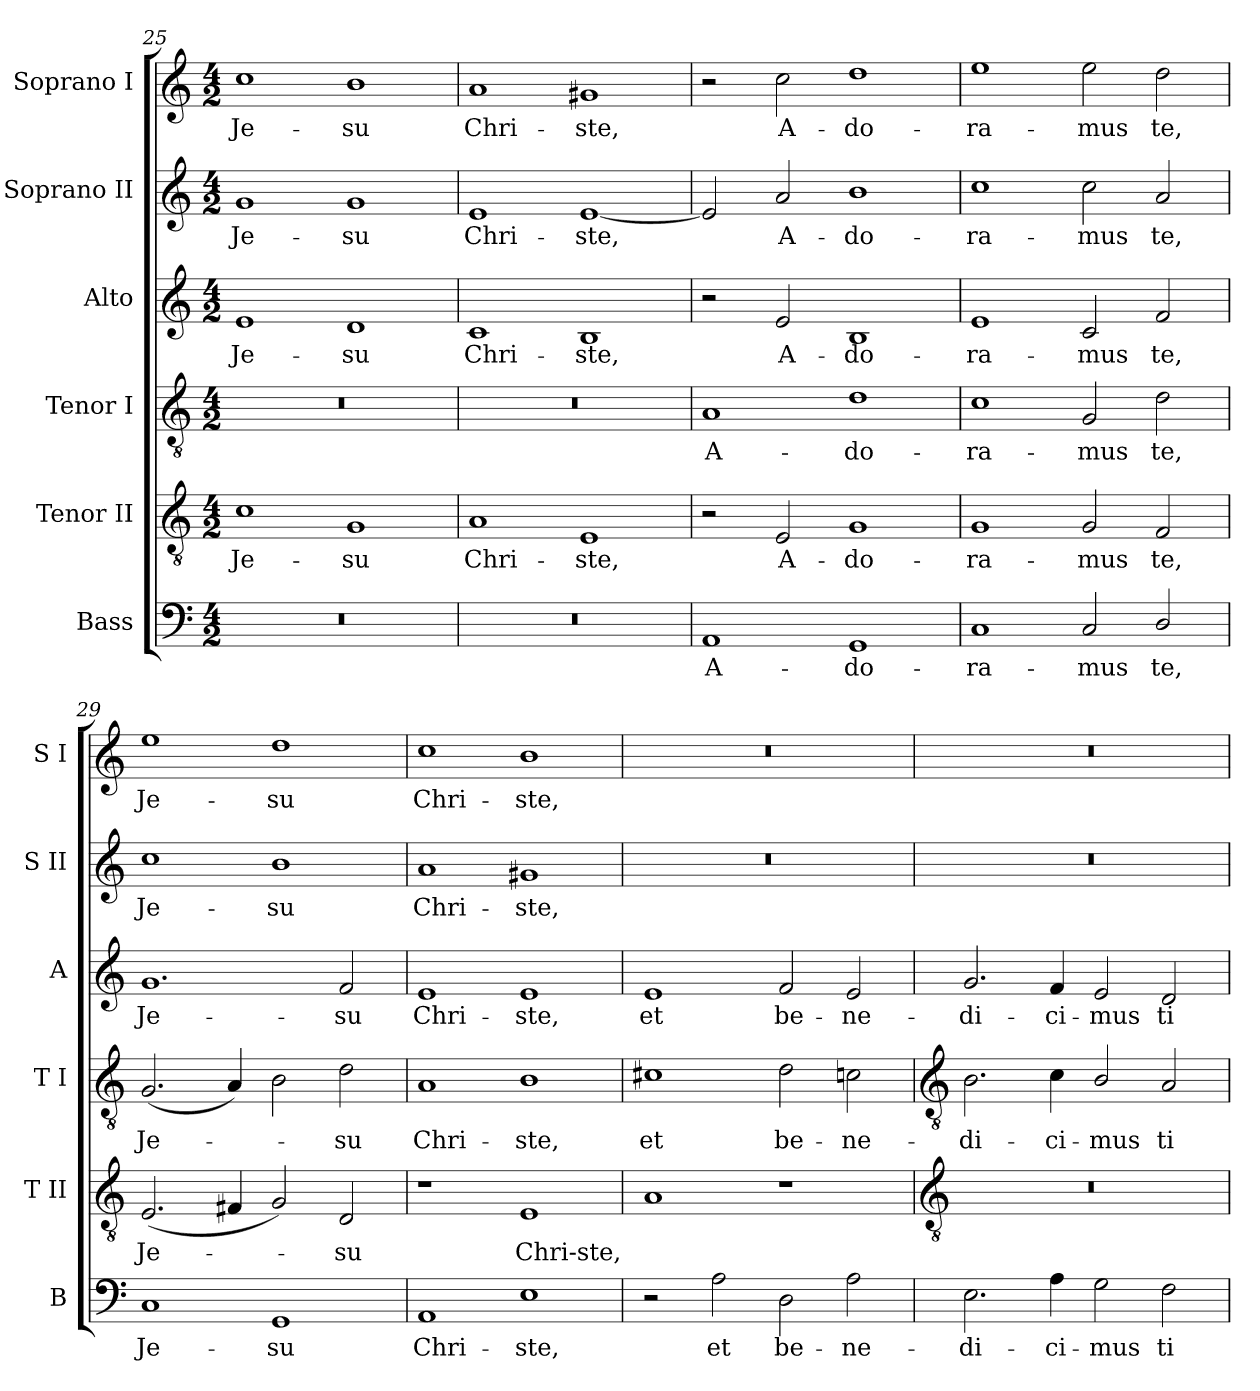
**kern	**text	**kern	**text	**kern	**text	**kern	**text	**kern	**text	**kern	**text
*part6	*part6	*part5	*part5	*part4	*part4	*part3	*part3	*part2	*part2	*part1	*part1
*staff6	*staff6	*staff5	*staff5	*staff4	*staff4	*staff3	*staff3	*staff2	*staff2	*staff1	*staff1
*I"Bass	*	*I"Tenor II	*	*I"Tenor I	*	*I"Alto	*	*I"Soprano II	*	*I"Soprano I	*
*I'B	*	*I'T II	*	*I'T I	*	*I'A	*	*I'S II	*	*I'S I	*
!!LO:LB:g=z
*clefF4	*	*clefGv2	*	*clefGv2	*	*clefG2	*	*clefG2	*	*clefG2	*
*k[]	*	*k[]	*	*k[]	*	*k[]	*	*k[]	*	*k[]	*
*C:	*	*C:	*	*C:	*	*C:	*	*C:	*	*C:	*
*M4/2	*	*M4/2	*	*M4/2	*	*M4/2	*	*M4/2	*	*M4/2	*
=25	=25	=25	=25	=25	=25	=25	=25	=25	=25	=25	=25
!	!	!	!LO:LY:b	!	!	!	!LO:LY:b	!	!LO:LY:b	!	!LO:LY:b
0r	.	1c	Je-	0r	.	1e	Je-	1g	Je-	1cc	Je-
!	!	!	!LO:LY:b	!	!	!	!LO:LY:b	!	!LO:LY:b	!	!LO:LY:b
.	.	1G	-su	.	.	1d	-su	1g	-su	1b	-su
=26	=26	=26	=26	=26	=26	=26	=26	=26	=26	=26	=26
!	!	!	!LO:LY:b	!	!	!	!LO:LY:b	!	!LO:LY:b	!	!LO:LY:b
0r	.	1A	Chri-	0r	.	1c	Chri-	1e	Chri-	1a	Chri-
!	!	!	!LO:LY:b	!	!	!	!LO:LY:b	!	!LO:LY:b	!	!LO:LY:b
.	.	1E	-ste,	.	.	1B	-ste,	[1e	-ste,	1g#X	-ste,
=27	=27	=27	=27	=27	=27	=27	=27	=27	=27	=27	=27
!	!LO:LY:b	!	!	!	!LO:LY:b	!	!	!	!	!	!
1AA	A-	2r	.	1A	A-	2r	.	2e]	.	2r	.
!	!	!	!LO:LY:b	!	!	!	!LO:LY:b	!	!LO:LY:b	!	!LO:LY:b
.	.	2E	A-	.	.	2e	A-	2a	A-	2cc	A-
!	!LO:LY:b	!	!LO:LY:b	!	!LO:LY:b	!	!LO:LY:b	!	!LO:LY:b	!	!LO:LY:b
1GG	-do-	1G	-do-	1d	-do-	1B	-do-	1b	-do-	1dd	-do-
=28	=28	=28	=28	=28	=28	=28	=28	=28	=28	=28	=28
!	!LO:LY:b	!	!LO:LY:b	!	!LO:LY:b	!	!LO:LY:b	!	!LO:LY:b	!	!LO:LY:b
1C	-ra-	1G	-ra-	1c	-ra-	1e	-ra-	1cc	-ra-	1ee	-ra-
!	!LO:LY:b	!	!LO:LY:b	!	!LO:LY:b	!	!LO:LY:b	!	!LO:LY:b	!	!LO:LY:b
2C	-mus	2G	-mus	2G	-mus	2c	-mus	2cc	-mus	2ee	-mus
!	!LO:LY:b	!	!LO:LY:b	!	!LO:LY:b	!	!LO:LY:b	!	!LO:LY:b	!	!LO:LY:b
2D/	te,	2F	te,	2d	te,	2f	te,	2a	te,	2dd	te,
=29	=29	=29	=29	=29	=29	=29	=29	=29	=29	=29	=29
!	!LO:LY:b	!	!LO:LY:b	!	!LO:LY:b	!	!LO:LY:b	!	!LO:LY:b	!	!LO:LY:b
1C	Je-	(<2.E	Je-	(<2.G	Je-	1.g	Je-	1cc	Je-	1ee	Je-
.	.	4F#X	.	4A)	.	.	.	.	.	.	.
!	!LO:LY:b	!	!	!	!	!	!	!	!LO:LY:b	!	!LO:LY:b
1GG	-su	2G)	.	2B	.	.	.	1b	-su	1dd	-su
!	!	!	!LO:LY:b	!	!LO:LY:b	!	!LO:LY:b	!	!	!	!
.	.	2D	su	2d	su	2f	-su	.	.	.	.
=30	=30	=30	=30	=30	=30	=30	=30	=30	=30	=30	=30
!	!LO:LY:b	!	!	!	!LO:LY:b	!	!LO:LY:b	!	!LO:LY:b	!	!LO:LY:b
1AA	Chri-	1r	.	1A	Chri-	1e	Chri-	1a	Chri-	1cc	Chri-
!	!LO:LY:b	!	!LO:LY:b	!	!LO:LY:b	!	!LO:LY:b	!	!LO:LY:b	!	!LO:LY:b
1E	-ste,	1E	Chri-ste,	1B	-ste,	1e	-ste,	1g#X	-ste,	1b	-ste,
=31	=31	=31	=31	=31	=31	=31	=31	=31	=31	=31	=31
!	!	!	!	!	!LO:LY:b	!	!LO:LY:b	!	!	!	!
2r	.	1A	.	1c#X	et	1e	et	0r	.	0r	.
!	!LO:LY:b	!	!	!	!	!	!	!	!	!	!
2A	et	.	.	.	.	.	.	.	.	.	.
!	!LO:LY:b	!	!	!	!LO:LY:b	!	!LO:LY:b	!	!	!	!
2D	be-	1r	.	2d	be-	2f	be-	.	.	.	.
!	!LO:LY:b	!	!	!	!LO:LY:b	!	!LO:LY:b	!	!	!	!
2A	-ne-	.	.	2cn	-ne-	2e	-ne-	.	.	.	.
!!LO:LB:g=z
=32	=32	=32	=32	=32	=32	=32	=32	=32	=32	=32	=32
*	*	*clefGv2	*	*clefGv2	*	*	*	*	*	*	*
!	!LO:LY:b	!	!	!	!LO:LY:b	!	!LO:LY:b	!	!	!	!
2.E	-di-	0r	.	2.B	-di-	2.g	-di-	0r	.	0r	.
!	!LO:LY:b	!	!	!	!LO:LY:b	!	!LO:LY:b	!	!	!	!
4A	-ci-	.	.	4c	-ci-	4f	-ci-	.	.	.	.
!	!LO:LY:b	!	!	!	!LO:LY:b	!	!LO:LY:b	!	!	!	!
2G	-mus	.	.	2B/	-mus	2e	-mus	.	.	.	.
!	!LO:LY:b	!	!	!	!LO:LY:b	!	!LO:LY:b	!	!	!	!
2F	ti-	.	.	2A	ti-	2d	ti-	.	.	.	.
=	=	=	=	=	=	=	=	=	=	=	=
*-	*-	*-	*-	*-	*-	*-	*-	*-	*-	*-	*-
